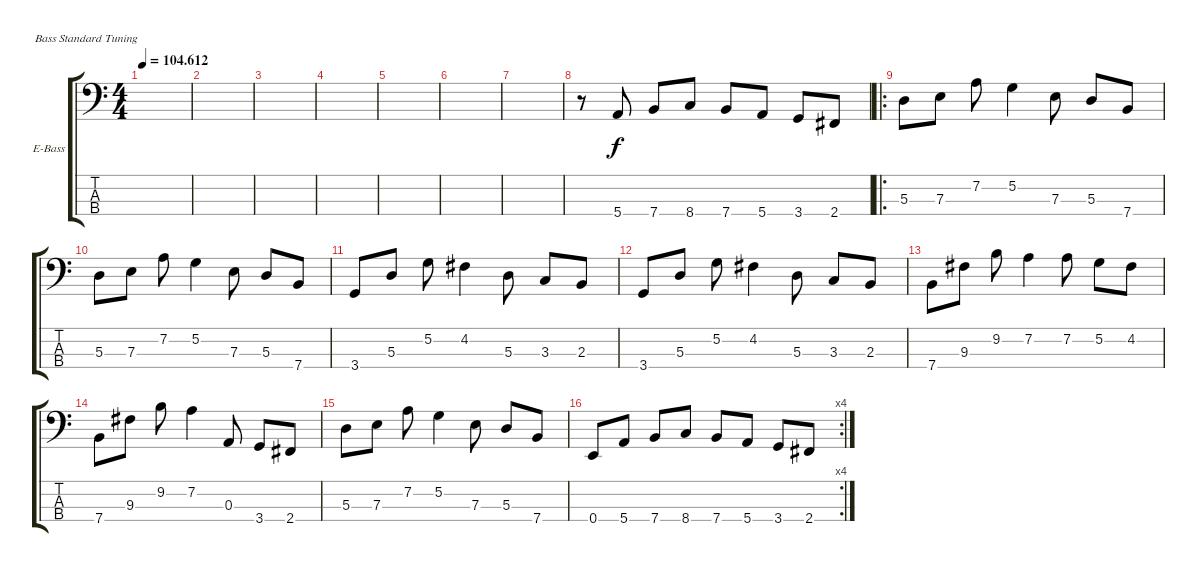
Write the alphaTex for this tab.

\defaultSystemsLayout 4
\bracketExtendMode groupsimilarinstruments
\firstSystemTrackNameOrientation horizontal
\otherSystemsTrackNameOrientation horizontal
\track ("Electric Bass" "E-Bass") {instrument electricbassfinger}
\staff {score tabs}
\tuning (G2 D2 A1 E1)
\ts (4 4)
\tempo
104.612
\accidentals auto
\clef f4
\ottava regular
\simile none
\scale
0.485477
\ks c
|
\scale
0.257261 |
\scale
0.257261 |
\scale
0.333333 |
\scale
0.333333 |
\scale
0.333333 |
\scale
0.313131 |
\scale
0.313131 r.8 5.4.8 7.4.8 8.4.8 7.4.8 5.4.8 3.4.8 2.4.8 |
\ro
\scale
0.373737 5.3.8 7.3.8 7.2.8 5.2.4 7.3.8 5.3.8 7.4.8 |
\scale
0.333333 5.3.8 7.3.8 7.2.8 5.2.4 7.3.8 5.3.8 7.4.8 |
\scale
0.333333 3.4.8 5.3.8 5.2.8 4.2.4 5.3.8 3.3.8 2.3.8 |
\scale
0.333333 3.4.8 5.3.8 5.2.8 4.2.4 5.3.8 3.3.8 2.3.8 |
\scale
0.333333 7.4.8 9.3.8 9.2.8 7.2.4 7.2.8 5.2.8 4.2.8 |
\scale
0.333333 7.4.8 9.3.8 9.2.8 7.2.4 0.3.8 3.4.8 2.4.8 |
\scale
0.333333 5.3.8 7.3.8 7.2.8 5.2.4 7.3.8 5.3.8 7.4.8 |
\rc 4
0.4.8 5.4.8 7.4.8 8.4.8 7.4.8 5.4.8 3.4.8 2.4.8
